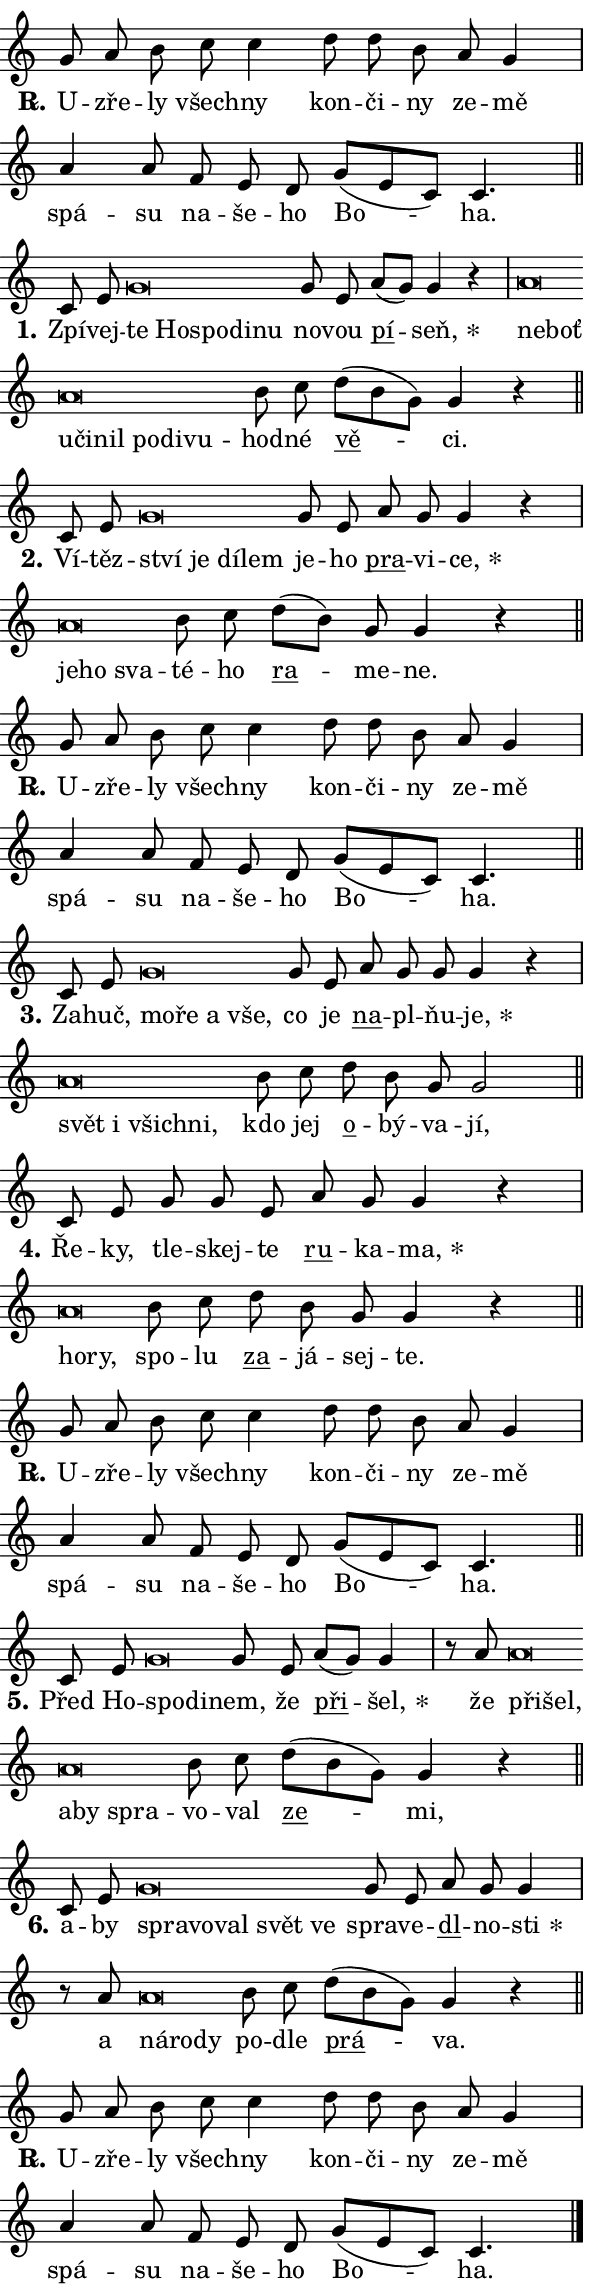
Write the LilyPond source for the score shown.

\version "2.24.0"
\header { tagline = "" }
\paper {
  indent = 0\cm
  top-margin = 0\cm
  right-margin = 0.13\cm % to fit lyric hyphens
  bottom-margin = 0\cm
  left-margin = 0\cm
  paper-width = 10\cm
  page-breaking = #ly:one-page-breaking
  system-system-spacing.basic-distance = #11
  score-system-spacing.basic-distance = #11
  ragged-last = ##f
}


%% Author: Thomas Morley
%% https://lists.gnu.org/archive/html/lilypond-user/2020-05/msg00002.html
#(define (line-position grob)
"Returns position of @var[grob} in current system:
   @code{'start}, if at first time-step
   @code{'end}, if at last time-step
   @code{'middle} otherwise
"
  (let* ((col (ly:item-get-column grob))
         (ln (ly:grob-object col 'left-neighbor))
         (rn (ly:grob-object col 'right-neighbor))
         (col-to-check-left (if (ly:grob? ln) ln col))
         (col-to-check-right (if (ly:grob? rn) rn col))
         (break-dir-left
           (and
             (ly:grob-property col-to-check-left 'non-musical #f)
             (ly:item-break-dir col-to-check-left)))
         (break-dir-right
           (and
             (ly:grob-property col-to-check-right 'non-musical #f)
             (ly:item-break-dir col-to-check-right))))
        (cond ((eqv? 1 break-dir-left) 'start)
              ((eqv? -1 break-dir-right) 'end)
              (else 'middle))))

#(define (tranparent-at-line-position vctor)
  (lambda (grob)
  "Relying on @code{line-position} select the relevant enry from @var{vctor}.
Used to determine transparency,"
    (case (line-position grob)
      ((end) (not (vector-ref vctor 0)))
      ((middle) (not (vector-ref vctor 1)))
      ((start) (not (vector-ref vctor 2))))))

noteHeadBreakVisibility =
#(define-music-function (break-visibility)(vector?)
"Makes @code{NoteHead}s transparent relying on @var{break-visibility}"
#{
  \override NoteHead.transparent =
    #(tranparent-at-line-position break-visibility)
#})

#(define delete-ledgers-for-transparent-note-heads
  (lambda (grob)
    "Reads whether a @code{NoteHead} is transparent.
If so this @code{NoteHead} is removed from @code{'note-heads} from
@var{grob}, which is supposed to be @code{LedgerLineSpanner}.
As a result ledgers are not printed for this @code{NoteHead}"
    (let* ((nhds-array (ly:grob-object grob 'note-heads))
           (nhds-list
             (if (ly:grob-array? nhds-array)
                 (ly:grob-array->list nhds-array)
                 '()))
           ;; Relies on the transparent-property being done before
           ;; Staff.LedgerLineSpanner.after-line-breaking is executed.
           ;; This is fragile ...
           (to-keep
             (remove
               (lambda (nhd)
                 (ly:grob-property nhd 'transparent #f))
               nhds-list)))
      ;; TODO find a better method to iterate over grob-arrays, similiar
      ;; to filter/remove etc for lists
      ;; For now rebuilt from scratch
      (set! (ly:grob-object grob 'note-heads)  '())
      (for-each
        (lambda (nhd)
          (ly:pointer-group-interface::add-grob grob 'note-heads nhd))
        to-keep))))

squashNotes = {
  \override NoteHead.X-extent = #'(-0.2 . 0.2)
  \override NoteHead.Y-extent = #'(-0.75 . 0)
  \override NoteHead.stencil =
    #(lambda (grob)
       (let ((pos (ly:grob-property grob 'staff-position)))
         (begin
           (if (< pos -7) (display "ERROR: Lower brevis then expected\n") (display ""))
           (if (<= pos -6) ly:text-interface::print ly:note-head::print))))
}
unSquashNotes = {
  \revert NoteHead.X-extent
  \revert NoteHead.Y-extent
  \revert NoteHead.stencil
}

hideNotes = \noteHeadBreakVisibility #begin-of-line-visible
unHideNotes = \noteHeadBreakVisibility #all-visible

% work-around for resetting accidentals
% https://lilypond.org/doc/v2.23/Documentation/notation/displaying-rhythms#unmetered-music
cadenzaMeasure = {
  \cadenzaOff
  \partial 1024 s1024
  \cadenzaOn
}

#(define-markup-command (accent layout props text) (markup?)
  "Underline accented syllable"
  (interpret-markup layout props
    #{\markup \override #'(offset . 4.3) \underline { #text }#}))

responsum = \markup \concat {
  "R" \hspace #-1.05 \path #0.1 #'((moveto 0 0.07) (lineto 0.9 0.8)) \hspace #0.05 "."
}

spaceSize = #0.6828661417322834 % exact space size for TeX Gyre Schola

\layout {
  \context {
    \Staff
    \remove "Time_signature_engraver"
    \override LedgerLineSpanner.after-line-breaking = #delete-ledgers-for-transparent-note-heads
  }
  \context {
    \Lyrics {
      \override LyricSpace.minimum-distance = \spaceSize
      \override LyricText.font-name = #"TeX Gyre Schola"
      \override LyricText.font-size = 1
      \override StanzaNumber.font-name = #"TeX Gyre Schola Bold"
      \override StanzaNumber.font-size = 1
    }
  }
  \context {
    \Score 
    \override NoteHead.text =
      #(lambda (grob) 
        (let ((pos (ly:grob-property grob 'staff-position)))
          #{\markup {
            \combine
              \halign #-0.55 \raise #(if (= pos -6) 0 0.5) \override #'(thickness . 2) \draw-line #'(3.2 . 0)
              \musicglyph "noteheads.sM1"
          }#}))
  }
}

% magnetic-lyrics.ily
%
%   written by
%     Jean Abou Samra <jean@abou-samra.fr>
%     Werner Lemberg <wl@gnu.org>
%
%   adapted by
%     Jiri Hon <jiri.hon@gmail.com>
%
% Version 2022-Apr-15

% https://www.mail-archive.com/lilypond-user@gnu.org/msg149350.html

#(define (Left_hyphen_pointer_engraver context)
   "Collect syllable-hyphen-syllable occurrences in lyrics and store
them in properties.  This engraver only looks to the left.  For
example, if the lyrics input is @code{foo -- bar}, it does the
following.

@itemize @bullet
@item
Set the @code{text} property of the @code{LyricHyphen} grob between
@q{foo} and @q{bar} to @code{foo}.

@item
Set the @code{left-hyphen} property of the @code{LyricText} grob with
text @q{foo} to the @code{LyricHyphen} grob between @q{foo} and
@q{bar}.
@end itemize

Use this auxiliary engraver in combination with the
@code{lyric-@/text::@/apply-@/magnetic-@/offset!} hook."
   (let ((hyphen #f)
         (text #f))
     (make-engraver
      (acknowledgers
       ((lyric-syllable-interface engraver grob source-engraver)
        (set! text grob)))
      (end-acknowledgers
       ((lyric-hyphen-interface engraver grob source-engraver)
        ;(when (not (grob::has-interface grob 'lyric-space-interface))
          (set! hyphen grob)));)
      ((stop-translation-timestep engraver)
       (when (and text hyphen)
         (ly:grob-set-object! text 'left-hyphen hyphen))
       (set! text #f)
       (set! hyphen #f)))))

#(define (lyric-text::apply-magnetic-offset! grob)
   "If the space between two syllables is less than the value in
property @code{LyricText@/.details@/.squash-threshold}, move the right
syllable to the left so that it gets concatenated with the left
syllable.

Use this function as a hook for
@code{LyricText@/.after-@/line-@/breaking} if the
@code{Left_@/hyphen_@/pointer_@/engraver} is active."
   (let ((hyphen (ly:grob-object grob 'left-hyphen #f)))
     (when hyphen
       (let ((left-text (ly:spanner-bound hyphen LEFT)))
         (when (grob::has-interface left-text 'lyric-syllable-interface)
           (let* ((common (ly:grob-common-refpoint grob left-text X))
                  (this-x-ext (ly:grob-extent grob common X))
                  (left-x-ext
                   (begin
                     ;; Trigger magnetism for left-text.
                     (ly:grob-property left-text 'after-line-breaking)
                     (ly:grob-extent left-text common X)))
                  ;; `delta` is the gap width between two syllables.
                  (delta (- (interval-start this-x-ext)
                            (interval-end left-x-ext)))
                  (details (ly:grob-property grob 'details))
                  (threshold (assoc-get 'squash-threshold details 0.2)))
             (when (< delta threshold)
               (let* (;; We have to manipulate the input text so that
                      ;; ligatures crossing syllable boundaries are not
                      ;; disabled.  For languages based on the Latin
                      ;; script this is essentially a beautification.
                      ;; However, for non-Western scripts it can be a
                      ;; necessity.
                      (lt (ly:grob-property left-text 'text))
                      (rt (ly:grob-property grob 'text))
                      (is-space (grob::has-interface hyphen 'lyric-space-interface))
                      (space (if is-space " " ""))
                      (extra-delta (if is-space spaceSize 0))
                      ;; Append new syllable.
                      (ltrt-space (if (and (string? lt) (string? rt))
                                (string-append lt space rt)
                                (make-concat-markup (list lt space rt))))
                      ;; Right-align `ltrt` to the right side.
                      (ltrt-space-markup (grob-interpret-markup
                               grob
                               (make-translate-markup
                                (cons (interval-length this-x-ext) 0)
                                (make-right-align-markup ltrt-space)))))
                 (begin
                   ;; Don't print `left-text`.
                   (ly:grob-set-property! left-text 'stencil #f)
                   ;; Set text and stencil (which holds all collected
                   ;; syllables so far) and shift it to the left.
                   (ly:grob-set-property! grob 'text ltrt-space)
                   (ly:grob-set-property! grob 'stencil ltrt-space-markup)
                   (ly:grob-translate-axis! grob (- (- delta extra-delta)) X))))))))))


#(define (lyric-hyphen::displace-bounds-first grob)
   ;; Make very sure this callback isn't triggered too early.
   (let ((left (ly:spanner-bound grob LEFT))
         (right (ly:spanner-bound grob RIGHT)))
     (ly:grob-property left 'after-line-breaking)
     (ly:grob-property right 'after-line-breaking)
     (ly:lyric-hyphen::print grob)))

squashThreshold = #0.4

\layout {
  \context {
    \Lyrics
    \consists #Left_hyphen_pointer_engraver
    \override LyricText.after-line-breaking =
      #lyric-text::apply-magnetic-offset!
    \override LyricHyphen.stencil = #lyric-hyphen::displace-bounds-first
    \override LyricText.details.squash-threshold = \squashThreshold
    \override LyricHyphen.minimum-distance = 0
    \override LyricHyphen.minimum-length = \squashThreshold
  }
}

squashText = \override LyricText.details.squash-threshold = 9999
unSquashText = \override LyricText.details.squash-threshold = \squashThreshold

leftText = \override LyricText.self-alignment-X = #LEFT
unLeftText = \revert LyricText.self-alignment-X

starOffset = #(lambda (grob) 
                (let ((x_offset (ly:self-alignment-interface::aligned-on-x-parent grob)))
                  (if (= x_offset 0) 0 (+ x_offset 1.2))))

star = #(define-music-function (syllable)(string?)
"Append star separator at the end of a syllable"
#{
  \once \override LyricText.X-offset = #starOffset
  \lyricmode { \markup {
    #syllable
    \override #'((font-name . "TeX Gyre Schola Bold")) \hspace #0.2 \lower #0.65 \larger "*"
  } }
#})

starAccent = #(define-music-function (syllable)(string?)
"Append star separator at the end of a syllable and make accent"
#{
  \once \override LyricText.X-offset = #starOffset
  \lyricmode { \markup {
    \accent #syllable
    \override #'((font-name . "TeX Gyre Schola Bold")) \hspace #0.2 \lower #0.65 \larger "*"
  } }
#})

breath = #(define-music-function (syllable)(string?)
"Append breathing indicator at the end of a syllable"
#{
  \lyricmode { \markup { #syllable "+" } }
#})

optionalBreath = #(define-music-function (syllable)(string?)
"Append optional breathing indicator at the end of a syllable"
#{
  \lyricmode { \markup { #syllable "(+)" } }
#})


\score {
    <<
        \new Voice = "melody" { \cadenzaOn \key c \major \relative { g'8 a b c c4 \bar "" d8 d b \bar "" a g4 \cadenzaMeasure \bar "|" a a8 \bar "" f e d \bar "" g[( e c)] c4. \cadenzaMeasure \bar "||" \break } }
        \new Lyrics \lyricsto "melody" { \lyricmode { \set stanza = \responsum
U -- zře -- ly všech -- ny kon -- či -- ny ze -- mě spá -- su na -- še -- ho Bo -- ha. } }
    >>
    \layout {}
}

\score {
    <<
        \new Voice = "melody" { \cadenzaOn \key c \major \relative { c'8 e \bar "" \squashNotes g\breve*1/16 \hideNotes \breve*1/16 \bar "" \breve*1/16 \bar "" \breve*1/16 \breve*1/16 \bar "" \unHideNotes \unSquashNotes g8 e \bar "" a[(g)] g4 r \cadenzaMeasure \bar "|" \squashNotes a\breve*1/16 \hideNotes \breve*1/16 \bar "" \breve*1/16 \bar "" \breve*1/16 \bar "" \breve*1/16 \bar "" \breve*1/16 \bar "" \breve*1/16 \breve*1/16 \bar "" \unHideNotes \unSquashNotes b8 c \bar "" d[( b g)] g4 r \cadenzaMeasure \bar "||" \break } }
        \new Lyrics \lyricsto "melody" { \lyricmode { \set stanza = "1."
Zpí -- vej -- \leftText te \squashText Ho -- spo -- di -- nu \unLeftText \unSquashText no -- vou \markup \accent pí -- \star seň, \leftText ne -- \squashText boť u -- či -- nil po -- di -- vu -- \unLeftText \unSquashText hod -- né \markup \accent vě -- ci. } }
    >>
    \layout {}
}

\score {
    <<
        \new Voice = "melody" { \cadenzaOn \key c \major \relative { c'8 e \bar "" \squashNotes g\breve*1/16 \hideNotes \breve*1/16 \bar "" \breve*1/16 \breve*1/16 \bar "" \unHideNotes \unSquashNotes g8 e \bar "" a g g4 r \cadenzaMeasure \bar "|" \squashNotes a\breve*1/16 \hideNotes \breve*1/16 \breve*1/16 \bar "" \unHideNotes \unSquashNotes b8 c \bar "" d[( b)] g g4 r \cadenzaMeasure \bar "||" \break } }
        \new Lyrics \lyricsto "melody" { \lyricmode { \set stanza = "2."
Ví -- těz -- \leftText ství \squashText je dí -- lem \unLeftText \unSquashText je -- ho \markup \accent pra -- vi -- \star ce, \leftText je -- \squashText ho sva -- \unLeftText \unSquashText té -- ho \markup \accent ra -- me -- ne. } }
    >>
    \layout {}
}

\score {
    <<
        \new Voice = "melody" { \cadenzaOn \key c \major \relative { g'8 a b c c4 \bar "" d8 d b \bar "" a g4 \cadenzaMeasure \bar "|" a a8 \bar "" f e d \bar "" g[( e c)] c4. \cadenzaMeasure \bar "||" \break } }
        \new Lyrics \lyricsto "melody" { \lyricmode { \set stanza = \responsum
U -- zře -- ly všech -- ny kon -- či -- ny ze -- mě spá -- su na -- še -- ho Bo -- ha. } }
    >>
    \layout {}
}

\score {
    <<
        \new Voice = "melody" { \cadenzaOn \key c \major \relative { c'8 e \bar "" \squashNotes g\breve*1/16 \hideNotes \breve*1/16 \bar "" \breve*1/16 \breve*1/16 \bar "" \unHideNotes \unSquashNotes g8 e \bar "" a g g g4 r \cadenzaMeasure \bar "|" \squashNotes a\breve*1/16 \hideNotes \breve*1/16 \bar "" \breve*1/16 \breve*1/16 \bar "" \unHideNotes \unSquashNotes b8 c \bar "" d b g g2 \cadenzaMeasure \bar "||" \break } }
        \new Lyrics \lyricsto "melody" { \lyricmode { \set stanza = "3."
Za -- huč, \leftText mo -- \squashText ře a vše, \unLeftText \unSquashText co je \markup \accent na -- pl -- ňu -- \star je, \leftText svět \squashText i všich -- ni, \unLeftText \unSquashText kdo jej \markup \accent o -- bý -- va -- jí, } }
    >>
    \layout {}
}

\score {
    <<
        \new Voice = "melody" { \cadenzaOn \key c \major \relative { c'8 e g g8 e \bar "" a g g4 r \cadenzaMeasure \bar "|" \squashNotes a\breve*1/16 \hideNotes \breve*1/16 \bar "" \unHideNotes \unSquashNotes b8 c \bar "" d b g g4 r \cadenzaMeasure \bar "||" \break } }
        \new Lyrics \lyricsto "melody" { \lyricmode { \set stanza = "4."
Ře -- ky, tle -- skej -- te \markup \accent ru -- ka -- \star ma, \leftText ho -- \squashText ry, \unLeftText \unSquashText spo -- lu \markup \accent za -- já -- sej -- te. } }
    >>
    \layout {}
}

\score {
    <<
        \new Voice = "melody" { \cadenzaOn \key c \major \relative { g'8 a b c c4 \bar "" d8 d b \bar "" a g4 \cadenzaMeasure \bar "|" a a8 \bar "" f e d \bar "" g[( e c)] c4. \cadenzaMeasure \bar "||" \break } }
        \new Lyrics \lyricsto "melody" { \lyricmode { \set stanza = \responsum
U -- zře -- ly všech -- ny kon -- či -- ny ze -- mě spá -- su na -- še -- ho Bo -- ha. } }
    >>
    \layout {}
}

\score {
    <<
        \new Voice = "melody" { \cadenzaOn \key c \major \relative { c'8 e \bar "" \squashNotes g\breve*1/16 \hideNotes \breve*1/16 \bar "" \unHideNotes \unSquashNotes g8 e \bar "" a[( g)] g4 \cadenzaMeasure \bar "|" r8 a \squashNotes a\breve*1/16 \hideNotes \breve*1/16 \bar "" \breve*1/16 \bar "" \breve*1/16 \breve*1/16 \bar "" \unHideNotes \unSquashNotes b8 c \bar "" d[( b g)] g4 r \cadenzaMeasure \bar "||" \break } }
        \new Lyrics \lyricsto "melody" { \lyricmode { \set stanza = "5."
Před Ho -- \leftText spo -- \squashText di -- \unLeftText \unSquashText nem, že \markup \accent při -- \star šel, že \leftText při -- \squashText šel, a -- by spra -- \unLeftText \unSquashText vo -- val \markup \accent ze -- mi, } }
    >>
    \layout {}
}

\score {
    <<
        \new Voice = "melody" { \cadenzaOn \key c \major \relative { c'8 e \bar "" \squashNotes g\breve*1/16 \hideNotes \breve*1/16 \bar "" \breve*1/16 \bar "" \breve*1/16 \breve*1/16 \bar "" \unHideNotes \unSquashNotes g8 e \bar "" a g g4 \cadenzaMeasure \bar "|" r8 a \squashNotes a\breve*1/16 \hideNotes \breve*1/16 \breve*1/16 \bar "" \unHideNotes \unSquashNotes b8 c \bar "" d[( b g)] g4 r \cadenzaMeasure \bar "||" \break } }
        \new Lyrics \lyricsto "melody" { \lyricmode { \set stanza = "6."
a -- by \leftText spra -- \squashText vo -- val svět ve \unLeftText \unSquashText spra -- ve -- \markup \accent dl -- no -- \star sti a \leftText ná -- \squashText ro -- dy \unLeftText \unSquashText po -- dle \markup \accent prá -- va. } }
    >>
    \layout {}
}

\score {
    <<
        \new Voice = "melody" { \cadenzaOn \key c \major \relative { g'8 a b c c4 \bar "" d8 d b \bar "" a g4 \cadenzaMeasure \bar "|" a a8 \bar "" f e d \bar "" g[( e c)] c4. \cadenzaMeasure \bar "||" \break } \bar "|." }
        \new Lyrics \lyricsto "melody" { \lyricmode { \set stanza = \responsum
U -- zře -- ly všech -- ny kon -- či -- ny ze -- mě spá -- su na -- še -- ho Bo -- ha. } }
    >>
    \layout {}
}
